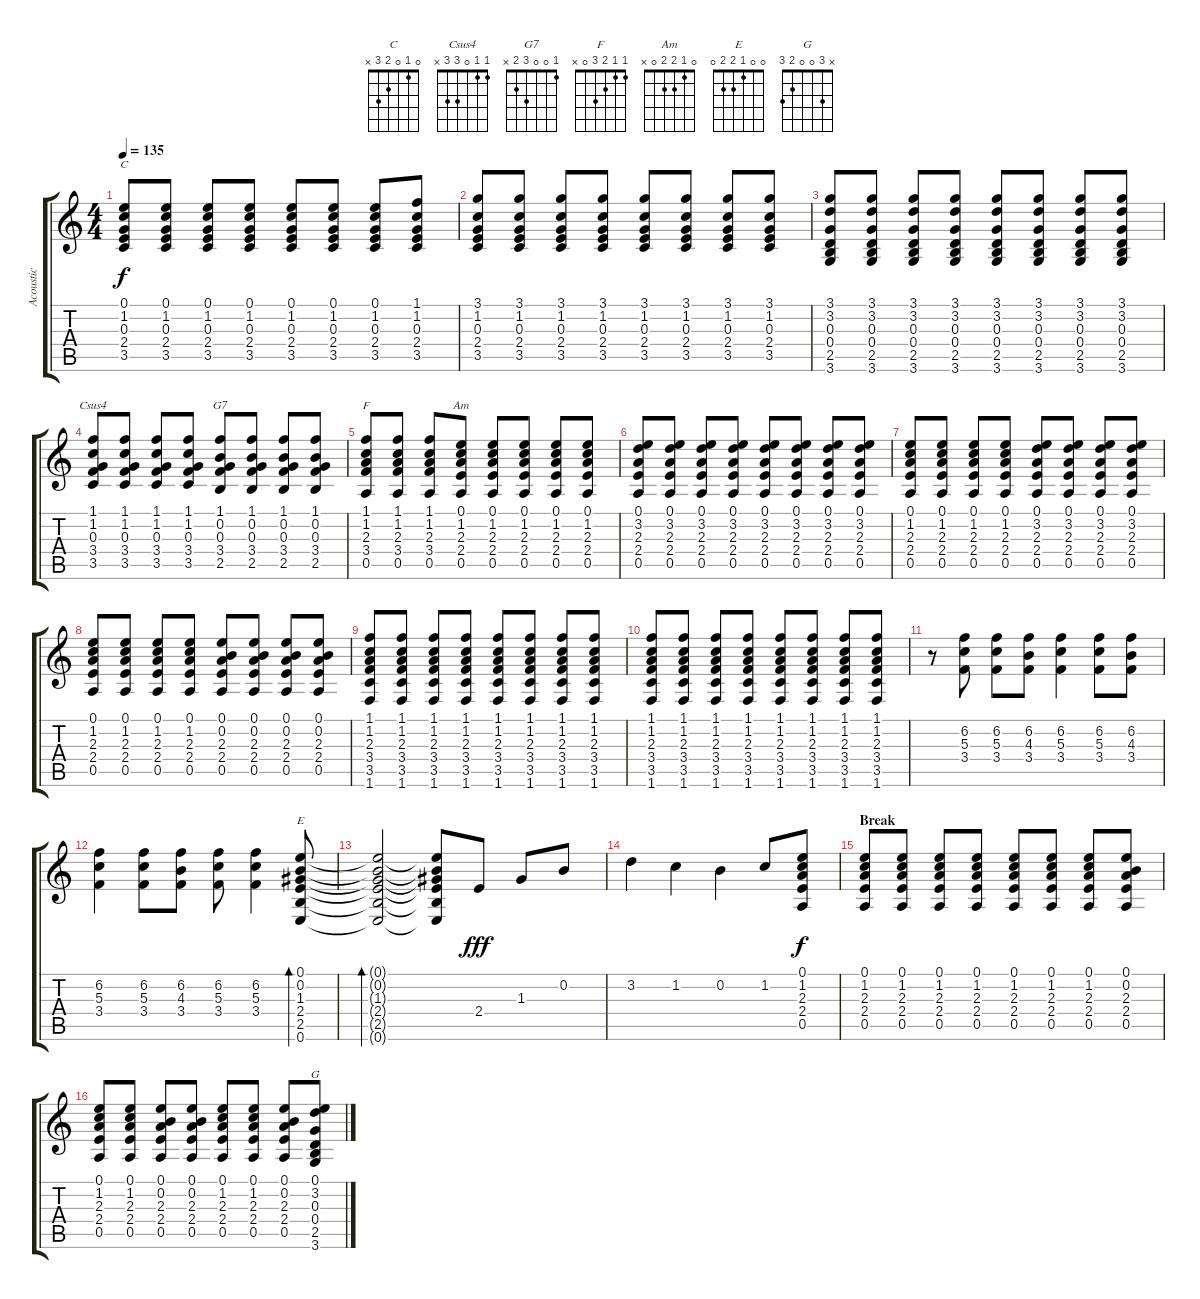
\track ("Acoustic" "Acoustic") {instrument acousticguitarnylon}
\staff {score tabs}
\tuning (E4 B3 G3 D3 A2 E2) {hide}
\chord ("C" 0 1 0 2 3 x)
\chord ("Csus4" 1 1 0 3 3 x)
\chord ("G7" 1 0 0 3 2 x)
\chord ("F" 1 1 2 3 0 x)
\chord ("Am" 0 1 2 2 0 x)
\chord ("E" 0 0 1 2 2 0)
\chord ("G" x 3 0 0 2 3)
\ts (4 4)
\tempo 135
\clef g2
\ks c
(0.1 1.2 0.3 2.4 3.5).8{ch "C" dy f} (0.1 1.2 0.3 2.4 3.5).8 (0.1 1.2 0.3 2.4 3.5).8 (0.1 1.2 0.3 2.4 3.5).8 (0.1 1.2 0.3 2.4 3.5).8 (0.1 1.2 0.3 2.4 3.5).8 (0.1 1.2 0.3 2.4 3.5).8 (1.1 1.2 0.3 2.4 3.5).8 |
(3.1 1.2 0.3 2.4 3.5).8 (3.1 1.2 0.3 2.4 3.5).8 (3.1 1.2 0.3 2.4 3.5).8 (3.1 1.2 0.3 2.4 3.5).8 (3.1 1.2 0.3 2.4 3.5).8 (3.1 1.2 0.3 2.4 3.5).8 (3.1 1.2 0.3 2.4 3.5).8 (3.1 1.2 0.3 2.4 3.5).8 |
(3.1 3.2 0.3 0.4 2.5 3.6).8 (3.1 3.2 0.3 0.4 2.5 3.6).8 (3.1 3.2 0.3 0.4 2.5 3.6).8 (3.1 3.2 0.3 0.4 2.5 3.6).8 (3.1 3.2 0.3 0.4 2.5 3.6).8 (3.1 3.2 0.3 0.4 2.5 3.6).8 (3.1 3.2 0.3 0.4 2.5 3.6).8 (3.1 3.2 0.3 0.4 2.5 3.6).8 |
(1.1 1.2 0.3 3.4 3.5).8{ch "Csus4"} (1.1 1.2 0.3 3.4 3.5).8 (1.1 1.2 0.3 3.4 3.5).8 (1.1 1.2 0.3 3.4 3.5).8 (1.1 0.2 0.3 3.4 2.5).8{ch "G7"} (1.1 0.2 0.3 3.4 2.5).8 (1.1 0.2 0.3 3.4 2.5).8 (1.1 0.2 0.3 3.4 2.5).8 |
(1.1 1.2 2.3 3.4 0.5).8{ch "F"} (1.1 1.2 2.3 3.4 0.5).8 (1.1 1.2 2.3 3.4 0.5).8 (0.1 1.2 2.3 2.4 0.5).8{ch "Am"} (0.1 1.2 2.3 2.4 0.5).8 (0.1 1.2 2.3 2.4 0.5).8 (0.1 1.2 2.3 2.4 0.5).8 (0.1 1.2 2.3 2.4 0.5).8 |
(0.1 3.2 2.3 2.4 0.5).8 (0.1 3.2 2.3 2.4 0.5).8 (0.1 3.2 2.3 2.4 0.5).8 (0.1 3.2 2.3 2.4 0.5).8 (0.1 3.2 2.3 2.4 0.5).8 (0.1 3.2 2.3 2.4 0.5).8 (0.1 3.2 2.3 2.4 0.5).8 (0.1 3.2 2.3 2.4 0.5).8 |
(0.1 1.2 2.3 2.4 0.5).8 (0.1 1.2 2.3 2.4 0.5).8 (0.1 1.2 2.3 2.4 0.5).8 (0.1 1.2 2.3 2.4 0.5).8 (0.1 3.2 2.3 2.4 0.5).8 (0.1 3.2 2.3 2.4 0.5).8 (0.1 3.2 2.3 2.4 0.5).8 (0.1 3.2 2.3 2.4 0.5).8 |
(0.1 1.2 2.3 2.4 0.5).8 (0.1 1.2 2.3 2.4 0.5).8 (0.1 1.2 2.3 2.4 0.5).8 (0.1 1.2 2.3 2.4 0.5).8 (0.1 0.2 2.3 2.4 0.5).8 (0.1 0.2 2.3 2.4 0.5).8 (0.1 0.2 2.3 2.4 0.5).8 (0.1 0.2 2.3 2.4 0.5).8 |
(1.1 1.2 2.3 3.4 3.5 1.6).8 (1.1 1.2 2.3 3.4 3.5 1.6).8 (1.1 1.2 2.3 3.4 3.5 1.6).8 (1.1 1.2 2.3 3.4 3.5 1.6).8 (1.1 1.2 2.3 3.4 3.5 1.6).8 (1.1 1.2 2.3 3.4 3.5 1.6).8 (1.1 1.2 2.3 3.4 3.5 1.6).8 (1.1 1.2 2.3 3.4 3.5 1.6).8 |
(1.1 1.2 2.3 3.4 3.5 1.6).8 (1.1 1.2 2.3 3.4 3.5 1.6).8 (1.1 1.2 2.3 3.4 3.5 1.6).8 (1.1 1.2 2.3 3.4 3.5 1.6).8 (1.1 1.2 2.3 3.4 3.5 1.6).8 (1.1 1.2 2.3 3.4 3.5 1.6).8 (1.1 1.2 2.3 3.4 3.5 1.6).8 (1.1 1.2 2.3 3.4 3.5 1.6).8 |
r.8 (6.2 5.3 3.4).8 (6.2 5.3 3.4).8 (6.2 4.3 3.4).8 (6.2 5.3 3.4).4 (6.2 5.3 3.4).8 (6.2 4.3 3.4).8 |
(6.2 5.3 3.4).4 (6.2 5.3 3.4).8 (6.2 4.3 3.4).8 (6.2 5.3 3.4).8 (6.2 5.3 3.4).4 (0.1 0.2 1.3 2.4 2.5 0.6).8{bd 480 ch "E"} |
(0.1{t} 0.2{t} 1.3{t} 2.4{t} 2.5{t} 0.6{t}).2{bd 480} (0.1{t} 0.2{t} 1.3{t} 2.4{t} 2.5{t} 0.6{t}).8 2.4.8{dy fff} 1.3.8 0.2.8 |
3.2.4 1.2.4 0.2.4 1.2.8 (0.1 1.2 2.3 2.4 0.5).8{dy f} |
\section ("" "Break")
(0.1 1.2 2.3 2.4 0.5).8 (0.1 1.2 2.3 2.4 0.5).8 (0.1 1.2 2.3 2.4 0.5).8 (0.1 1.2 2.3 2.4 0.5).8 (0.1 1.2 2.3 2.4 0.5).8 (0.1 1.2 2.3 2.4 0.5).8 (0.1 1.2 2.3 2.4 0.5).8 (0.1 0.2 2.3 2.4 0.5).8 |
(0.1 1.2 2.3 2.4 0.5).8 (0.1 1.2 2.3 2.4 0.5).8 (0.1 0.2 2.3 2.4 0.5).8 (0.1 0.2 2.3 2.4 0.5).8 (0.1 1.2 2.3 2.4 0.5).8 (0.1 1.2 2.3 2.4 0.5).8 (0.1 0.2 2.3 2.4 0.5).8 (0.1 3.2 0.3 0.4 2.5 3.6).8{ch "G"}
